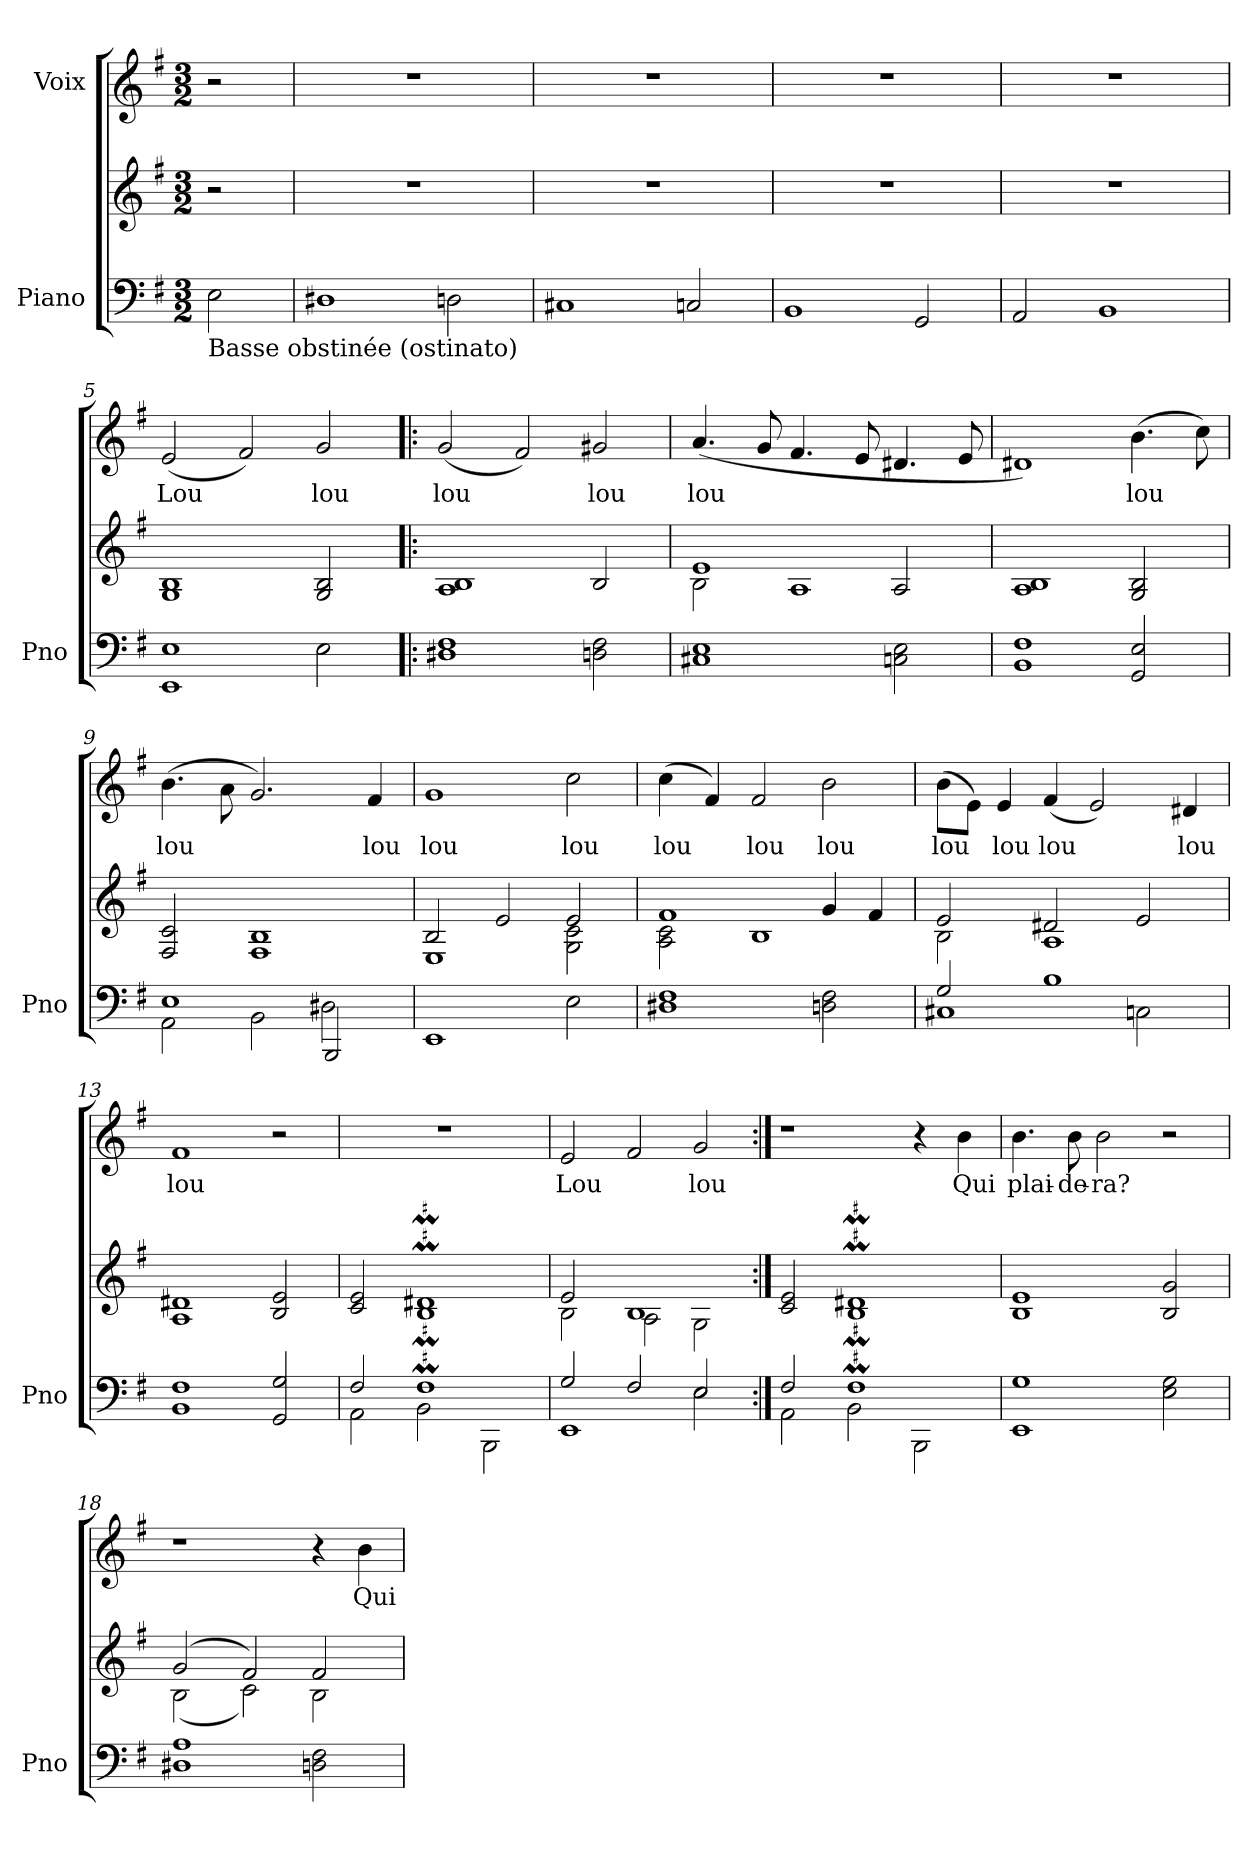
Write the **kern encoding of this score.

**kern	**kern	**kern	**text
*part2	*part2	*part1	*part1
*staff3	*staff2	*staff1	*staff1
*I"Piano	*	*I"Voix	*
*I'Pno	*	*	*
*clefF4	*clefG2	*clefG2	*
*k[f#]	*k[f#]	*k[f#]	*
*M3/2	*M3/2	*M3/2	*
*MM136	*MM136	*MM136	*
=	=	=	=
!LO:TX:b:t=Basse obstinée (ostinato)	!	!	!
2E\	2r	2r	.
=1	=1	=1	=1
1D#X	1.r	1.r	.
2Dn\	.	.	.
=2	=2	=2	=2
1C#X	1.r	1.r	.
2Cn/	.	.	.
=3	=3	=3	=3
1BB	1.r	1.r	.
2GG/	.	.	.
=4	=4	=4	=4
2AA/	1.r	1.r	.
1BB	.	.	.
=5	=5	=5	=5
!	!	!	!LO:LY:b
1EE 1E	1G 1B	(<2e/	Lou
.	.	2f#/)	.
!	!	!	!LO:LY:b
2E\	2G/ 2B/	2g/	lou
=6!|:	=6!|:	=6!|:	=6!|:
!	!	!	!LO:LY:b
1D#X 1F#	1A 1B	(<2g/	lou
.	.	2f#/)	.
!	!	!	!LO:LY:b
2Dn\ 2F#\	2B/	2g#X/	lou
=7	=7	=7	=7
*	*^	*	*
!	!	!	!	!LO:LY:b
1C#X 1E	2B\	1e	(<4.a/	lou
.	.	.	8g/	.
.	1A	.	4.f#/	.
.	.	.	8e/	.
2Cn\ 2E\	.	2A/	4.d#X/	.
.	.	.	8e/	.
*	*v	*v	*	*
=8	=8	=8	=8
1BB 1F#	1A 1B	1d#X)	.
!	!	!	!LO:LY:b
2GG/ 2E/	2G/ 2B/	(>4.b\	lou
.	.	8cc\)	.
!!LO:LB:g=z
=9	=9	=9	=9
*^	*	*	*
*	*^	*	*	*
!	!	!	!	!	!LO:LY:b
1.ryy	1E	2AA\	2F#/ 2c/	(>4.b\	lou
.	.	.	.	8a\	.
.	.	2BB\	1F# 1B	2.g/)	.
.	2D#X\	2BBB/	.	.	.
!	!	!	!	!	!LO:LY:b
.	.	.	.	4f#/	lou
*v	*v	*v	*	*	*
=10	=10	=10	=10
*	*^	*	*
!	!	!	!	!LO:LY:b
1EE	2B/	1E	1g	lou
.	2e/	.	.	.
!	!	!	!	!LO:LY:b
2E\	2e/	2G\ 2c\	2cc\	lou
=11	=11	=11	=11	=11
!	!	!	!	!LO:LY:b
1D#X 1F#	1f#	2A\ 2c\	(>4cc\	lou
.	.	.	4f#/)	.
!	!	!	!	!LO:LY:b
.	.	1B	2f#/	lou
!	!	!	!	!LO:LY:b
2Dn\ 2F#\	4g/	.	2b\	lou
.	4f#/	.	.	.
=12	=12	=12	=12	=12
*^	*	*	*	*
!	!	!	!	!	!LO:LY:b
2G/	1C#X	2e/	2B\	(>8b\L	lou
.	.	.	.	8e\J)	.
!	!	!	!	!	!LO:LY:b
.	.	.	.	4e/	lou
!	!	!	!	!	!LO:LY:b
1B	.	2d#X/	1A	(<4f#/	lou
.	.	.	.	2e/)	.
.	2Cn\	2e/	.	.	.
!	!	!	!	!	!LO:LY:b
.	.	.	.	4d#X/	lou
*v	*v	*	*	*	*
*	*v	*v	*	*
=13	=13	=13	=13
!	!	!	!LO:LY:b
1BB 1F#	1A 1d#X	1f#	lou
2GG/ 2G/	2B/ 2e/	2r	.
=14	=14	=14	=14
*^	*	*	*
2F#/	2AA\	2c/ 2e/	1.r	.
1F#	2BB\	1BM 1d#XM	.	.
.	2BBB\	.	.	.
=15	=15	=15	=15	=15
*	*	*^	*	*
!	!	!	!	!	!LO:LY:b
2G/	1EE	2e/	2B\	2e/	Lou
2F#/	.	1B	2A\	2f#/	.
!	!	!	!	!	!LO:LY:b
2E/	2E\	.	2G\	2g/	lou
*	*	*v	*v	*	*
!!LO:LB:g=z
=16:|!	=16:|!	=16:|!	=16:|!	=16:|!
2F#/	2AA\	2c/ 2e/	1r	.
1F#	2BB\	1BM 1d#XM	.	.
.	2BBB\	.	4r	.
!	!	!	!	!LO:LY:b
.	.	.	4b\	Qui
*v	*v	*	*	*
=17	=17	=17	=17
!	!	!	!LO:LY:b
1EE 1G	1B 1e	4.b\	plai-
!	!	!	!LO:LY:b
.	.	8b\	-de-
!	!	!	!LO:LY:b
.	.	2b\	-ra?
2E\ 2G\	2B/ 2g/	2r	.
=18	=18	=18	=18
*	*^	*	*
1D#X 1A	(>2g/	(<2B\	1r	.
.	2f#/)	2c\)	.	.
2Dn\ 2F#\	2f#/	2B\	4r	.
!	!	!	!	!LO:LY:b
.	.	.	4b\	Qui
*	*v	*v	*	*
=	=	=	=
*-	*-	*-	*-
